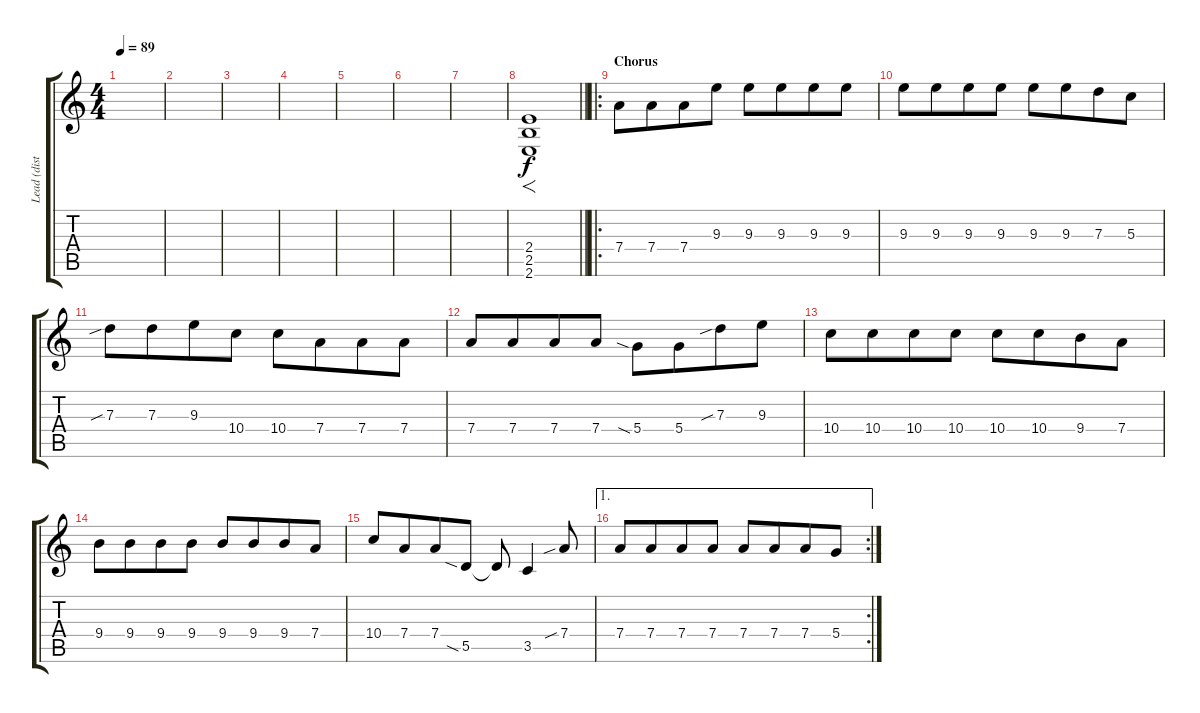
\track ("Lead (distortion)" "Lead (dist") {instrument distortionguitar}
\staff {score tabs}
\tuning (E4 B3 G3 D3 A2 D2) {hide}
\ts (4 4)
\tempo 89
\clef g2
\ks c
|
|
|
|
|
|
|
\barLineRight lightlight
(2.4 2.5 2.6).1{f} |
\ro
\section ("" "Chorus")
7.4.8 7.4.8{beam merge} 7.4.8 9.3.8 9.3.8 9.3.8{beam merge} 9.3.8 9.3.8 |
9.3.8 9.3.8{beam merge} 9.3.8 9.3.8 9.3.8 9.3.8{beam merge} 7.3.8 5.3.8 |
7.3{sib}.8 7.3.8{beam merge} 9.3.8 10.4.8 10.4.8 7.4.8{beam merge} 7.4.8 7.4.8 |
7.4.8 7.4.8{beam merge} 7.4.8 7.4.8 5.4{sia}.8 5.4.8{beam merge} 7.3{sib}.8 9.3.8 |
10.4.8 10.4.8{beam merge} 10.4.8 10.4.8 10.4.8 10.4.8{beam merge} 9.4.8 7.4.8 |
9.4.8 9.4.8{beam merge} 9.4.8 9.4.8 9.4.8 9.4.8{beam merge} 9.4.8 7.4.8 |
10.4.8 7.4.8{beam merge} 7.4.8 5.5{sia}.8 5.5{t}.8 3.5.4 7.4{sib}.8 |
\ae 1
\rc 2
7.4.8 7.4.8{beam merge} 7.4.8 7.4.8 7.4.8 7.4.8{beam merge} 7.4.8 5.4.8
